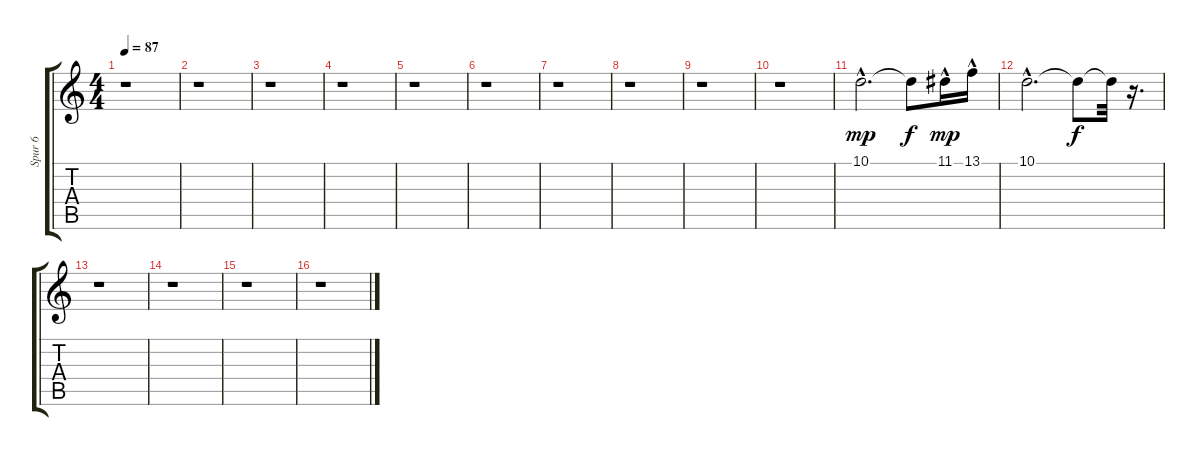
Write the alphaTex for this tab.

\track ("Spur 6" "Spur 6") {instrument oboe}
\staff {score tabs}
\tuning (E4 B3 G3 D3 A2 E2) {hide}
\ts (4 4)
\tempo 87
\clef g2
\ks c
r.1{dy mp instrument oboe} |
r.1 |
r.1 |
r.1 |
r.1 |
r.1 |
r.1 |
r.1 |
r.1 |
r.1 |
10.1{hac}.2{d} 10.1{t}.8{dy f} 11.1{hac}.16{dy mp} 13.1{hac}.16 |
10.1{hac}.2{d} 10.1{t}.8{dy f} 10.1{t}.32 r.16{d} |
r.1 |
r.1 |
r.1 |
r.1
